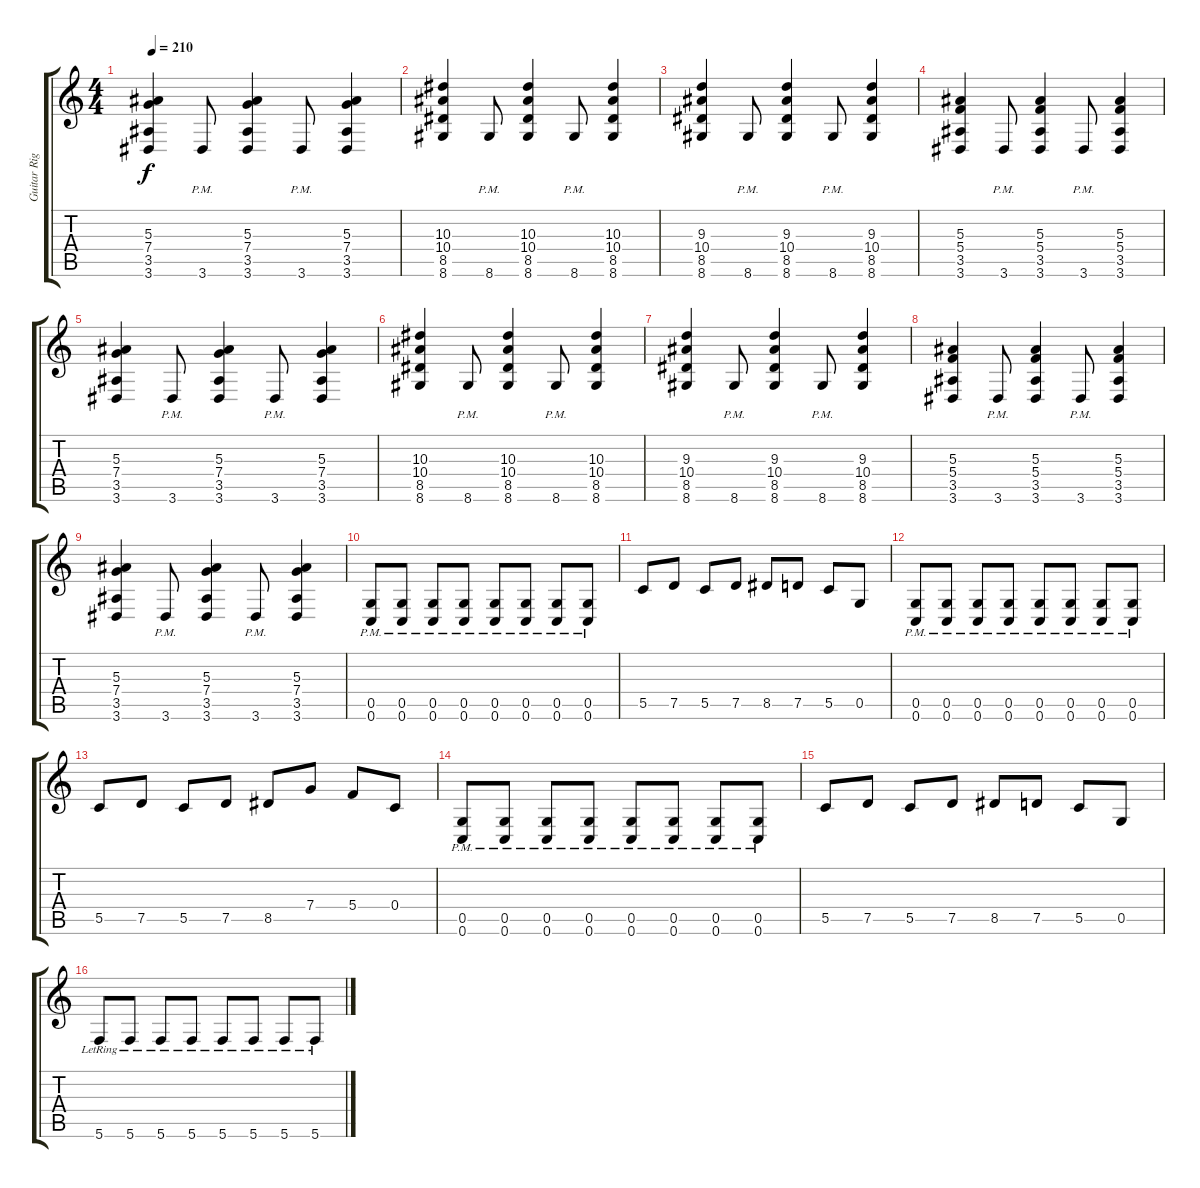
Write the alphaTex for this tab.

\track ("Guitar Right" "Guitar Rig") {instrument distortionguitar}
\staff {score tabs}
\tuning (D4 A3 F3 C3 G2 C2) {hide}
\ts (4 4)
\tempo 210
\clef g2
\ks c
(5.3 7.4 3.5 3.6).4{dy f} 3.6{pm}.8 (5.3 7.4 3.5 3.6).4 3.6{pm}.8 (5.3 7.4 3.5 3.6).4 |
(10.3 10.4 8.5 8.6).4 8.6{pm}.8 (10.3 10.4 8.5 8.6).4 8.6{pm}.8 (10.3 10.4 8.5 8.6).4 |
(9.3 10.4 8.5 8.6).4 8.6{pm}.8 (9.3 10.4 8.5 8.6).4 8.6{pm}.8 (9.3 10.4 8.5 8.6).4 |
(5.3 5.4 3.5 3.6).4 3.6{pm}.8 (5.3 5.4 3.5 3.6).4 3.6{pm}.8 (5.3 5.4 3.5 3.6).4 |
(5.3 7.4 3.5 3.6).4 3.6{pm}.8 (5.3 7.4 3.5 3.6).4 3.6{pm}.8 (5.3 7.4 3.5 3.6).4 |
(10.3 10.4 8.5 8.6).4 8.6{pm}.8 (10.3 10.4 8.5 8.6).4 8.6{pm}.8 (10.3 10.4 8.5 8.6).4 |
(9.3 10.4 8.5 8.6).4 8.6{pm}.8 (9.3 10.4 8.5 8.6).4 8.6{pm}.8 (9.3 10.4 8.5 8.6).4 |
(5.3 5.4 3.5 3.6).4 3.6{pm}.8 (5.3 5.4 3.5 3.6).4 3.6{pm}.8 (5.3 5.4 3.5 3.6).4 |
(5.3 7.4 3.5 3.6).4 3.6{pm}.8 (5.3 7.4 3.5 3.6).4 3.6{pm}.8 (5.3 7.4 3.5 3.6).4 |
(0.5{pm} 0.6{pm}).8 (0.5{pm} 0.6{pm}).8 (0.5{pm} 0.6{pm}).8 (0.5{pm} 0.6{pm}).8 (0.5{pm} 0.6{pm}).8 (0.5{pm} 0.6{pm}).8 (0.5{pm} 0.6{pm}).8 (0.5{pm} 0.6{pm}).8 |
5.5.8 7.5.8 5.5.8 7.5.8 8.5.8 7.5.8 5.5.8 0.5.8 |
(0.5{pm} 0.6{pm}).8 (0.5{pm} 0.6{pm}).8 (0.5{pm} 0.6{pm}).8 (0.5{pm} 0.6{pm}).8 (0.5{pm} 0.6{pm}).8 (0.5{pm} 0.6{pm}).8 (0.5{pm} 0.6{pm}).8 (0.5{pm} 0.6{pm}).8 |
5.5.8 7.5.8 5.5.8 7.5.8 8.5.8 7.4.8 5.4.8 0.4.8 |
(0.5{pm} 0.6{pm}).8 (0.5{pm} 0.6{pm}).8 (0.5{pm} 0.6{pm}).8 (0.5{pm} 0.6{pm}).8 (0.5{pm} 0.6{pm}).8 (0.5{pm} 0.6{pm}).8 (0.5{pm} 0.6{pm}).8 (0.5{pm} 0.6{pm}).8 |
5.5.8 7.5.8 5.5.8 7.5.8 8.5.8 7.5.8 5.5.8 0.5.8 |
5.6{lr}.8 5.6{lr}.8 5.6{lr}.8 5.6{lr}.8 5.6{lr}.8 5.6{lr}.8 5.6{lr}.8 5.6{lr}.8
